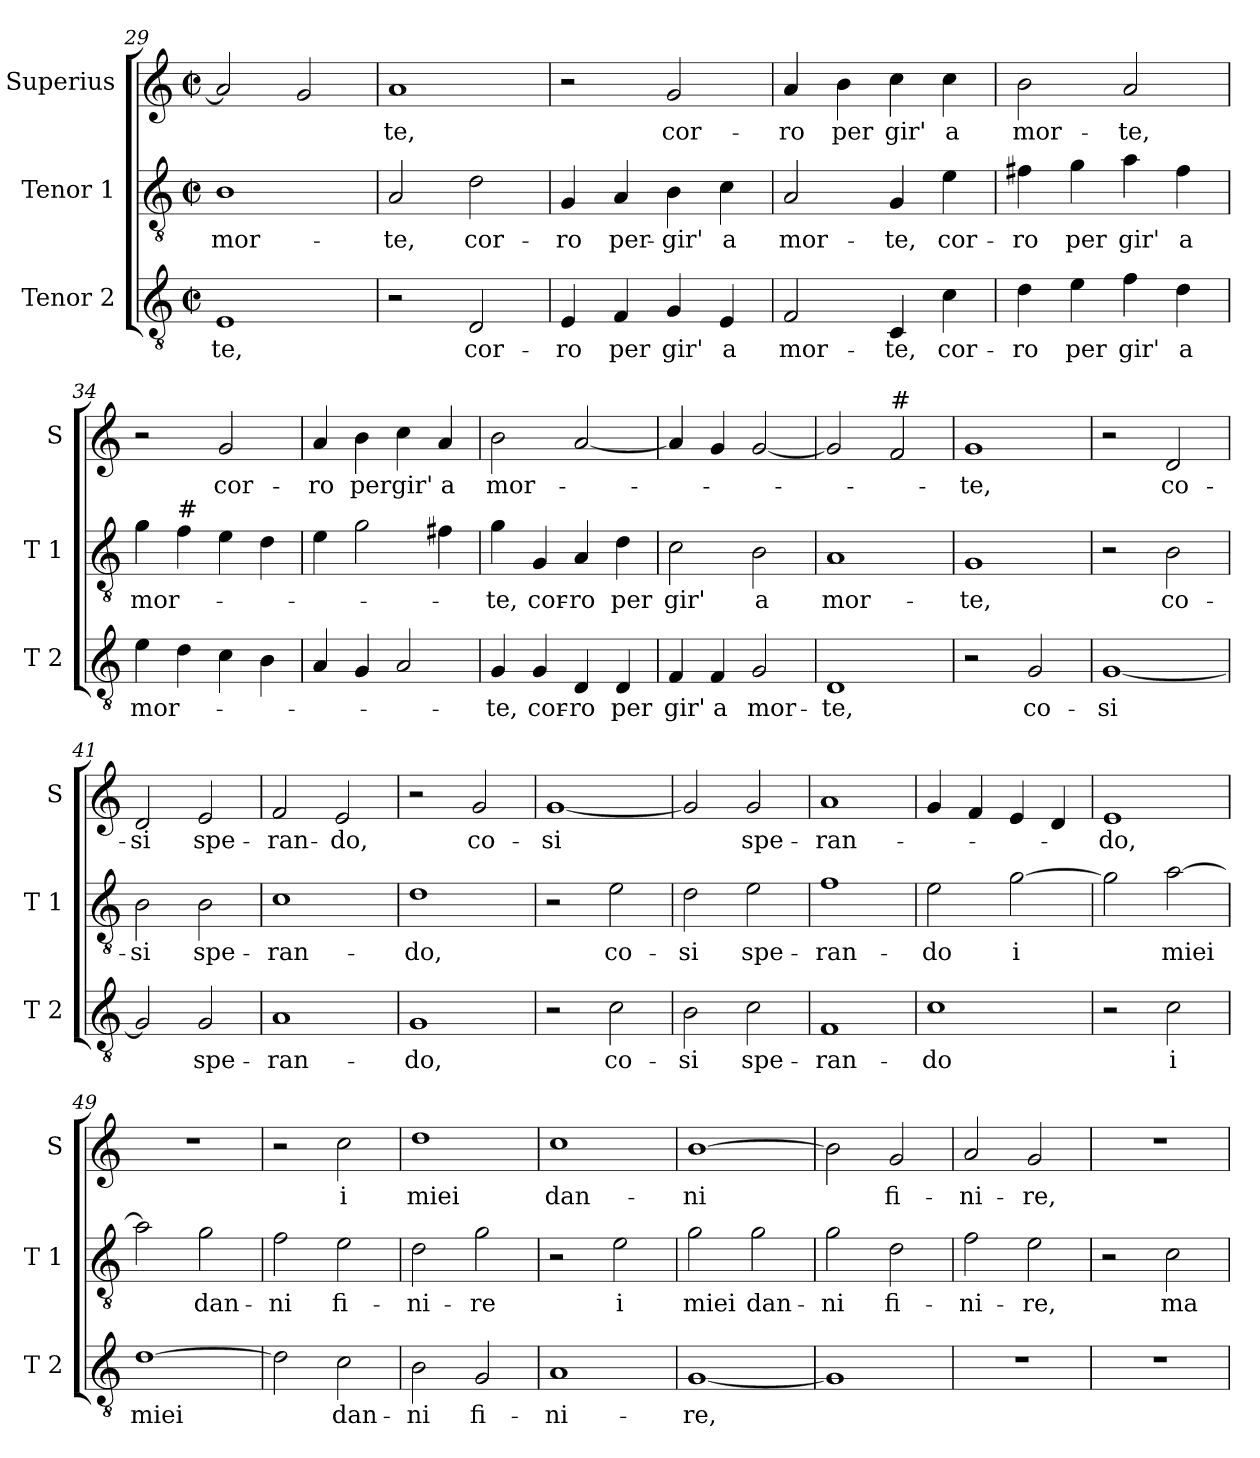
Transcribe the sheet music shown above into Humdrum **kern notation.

**kern	**text	**kern	**text	**kern	**text
*part3	*part3	*part2	*part2	*part1	*part1
*staff3	*staff3	*staff2	*staff2	*staff1	*staff1
*I"Tenor 2	*	*I"Tenor 1	*	*I"Superius	*
*I'T 2	*	*I'T 1	*	*I'S	*
*clefGv2	*	*clefGv2	*	*clefG2	*
*k[]	*	*k[]	*	*k[]	*
*C:	*	*C:	*	*C:	*
*M2/2	*	*M2/2	*	*M2/2	*
*met(c|)	*	*met(c|)	*	*met(c|)	*
=29	=29	=29	=29	=29	=29
!	!LO:LY:b	!	!LO:LY:b	!	!
1E	-te,	1B	mor-	2a/]	.
.	.	.	.	2g/	.
!!LO:LB:g=z
=30	=30	=30	=30	=30	=30
!	!	!	!LO:LY:b	!	!LO:LY:b
2r	.	2A/	-te,	1a	-te,
!	!LO:LY:b	!	!LO:LY:b	!	!
2D/	cor-	2d\	cor-	.	.
=31	=31	=31	=31	=31	=31
!	!LO:LY:b	!	!LO:LY:b	!	!
4E/	-ro	4G/	-ro	2r	.
!	!LO:LY:b	!	!LO:LY:b	!	!
4F/	per	4A/	per-	.	.
!	!LO:LY:b	!	!LO:LY:b	!	!LO:LY:b
4G/	gir'	4B\	-gir'	2g/	cor-
!	!LO:LY:b	!	!LO:LY:b	!	!
4E/	a	4c\	a	.	.
=32	=32	=32	=32	=32	=32
!	!LO:LY:b	!	!LO:LY:b	!	!LO:LY:b
2F/	mor-	2A/	mor-	4a/	-ro
!	!	!	!	!	!LO:LY:b
.	.	.	.	4b\	per
!	!LO:LY:b	!	!LO:LY:b	!	!LO:LY:b
4C/	-te,	4G/	-te,	4cc\	gir'
!	!LO:LY:b	!	!LO:LY:b	!	!LO:LY:b
4c\	cor-	4e\	cor-	4cc\	a
=33	=33	=33	=33	=33	=33
!	!LO:LY:b	!	!LO:LY:b	!	!LO:LY:b
4d\	-ro	4f#X\	-ro	2b\	mor-
!	!LO:LY:b	!	!LO:LY:b	!	!
4e\	per	4g\	per	.	.
!	!LO:LY:b	!	!LO:LY:b	!	!LO:LY:b
4f\	gir'	4a\	gir'	2a/	-te,
!	!LO:LY:b	!	!LO:LY:b	!	!
4d\	a	4f#\	a	.	.
=34	=34	=34	=34	=34	=34
!	!LO:LY:b	!	!LO:LY:b	!	!
4e\	mor-	4g\	mor-	2r	.
!	!	!LO:TX:a:t=#	!	!	!
4d\	.	4f\	.	.	.
!	!	!	!	!	!LO:LY:b
4c\	.	4e\	.	2g/	cor-
4B\	.	4d\	.	.	.
=35	=35	=35	=35	=35	=35
!	!	!	!	!	!LO:LY:b
4A/	.	4e\	.	4a/	-ro
!	!	!	!	!	!LO:LY:b
4G/	.	2g\	.	4b\	per
!	!	!	!	!	!LO:LY:b
2A/	.	.	.	4cc\	gir'
!	!	!	!	!	!LO:LY:b
.	.	4f#X\	.	4a/	a
!!LO:LB:g=z
=36	=36	=36	=36	=36	=36
!	!LO:LY:b	!	!LO:LY:b	!	!LO:LY:b
4G/	-te,	4g\	-te,	2b\	mor-
!	!LO:LY:b	!	!LO:LY:b	!	!
4G/	cor-	4G/	cor-	.	.
!	!LO:LY:b	!	!LO:LY:b	!	!
4D/	-ro	4A/	-ro	[2a/	.
!	!LO:LY:b	!	!LO:LY:b	!	!
4D/	per	4d\	per	.	.
=37	=37	=37	=37	=37	=37
!	!LO:LY:b	!	!LO:LY:b	!	!
4F/	gir'	2c\	gir'	4a/]	.
!	!LO:LY:b	!	!	!	!
4F/	a	.	.	4g/	.
!	!LO:LY:b	!	!LO:LY:b	!	!
2G/	mor-	2B\	a	[2g/	.
=38	=38	=38	=38	=38	=38
!	!LO:LY:b	!	!LO:LY:b	!	!
1D	-te,	1A	mor-	2g/]	.
!	!	!	!	!LO:TX:a:t=#	!
.	.	.	.	2f/	.
=39	=39	=39	=39	=39	=39
!	!	!	!LO:LY:b	!	!LO:LY:b
2r	.	1G	-te,	1g	-te,
!	!LO:LY:b	!	!	!	!
2G/	co-	.	.	.	.
=40	=40	=40	=40	=40	=40
!	!LO:LY:b	!	!	!	!
[1G	-si	2r	.	2r	.
!	!	!	!LO:LY:b	!	!LO:LY:b
.	.	2B\	co-	2d/	co-
=41	=41	=41	=41	=41	=41
!	!	!	!LO:LY:b	!	!LO:LY:b
2G/]	.	2B\	-si	2d/	-si
!	!LO:LY:b	!	!LO:LY:b	!	!LO:LY:b
2G/	spe-	2B\	spe-	2e/	spe-
=42	=42	=42	=42	=42	=42
!	!LO:LY:b	!	!LO:LY:b	!	!LO:LY:b
1A	-ran-	1c	-ran-	2f/	-ran-
!	!	!	!	!	!LO:LY:b
.	.	.	.	2e/	-do,
!!LO:LB:g=z
=43	=43	=43	=43	=43	=43
!	!LO:LY:b	!	!LO:LY:b	!	!
1G	-do,	1d	-do,	2r	.
!	!	!	!	!	!LO:LY:b
.	.	.	.	2g/	co-
=44	=44	=44	=44	=44	=44
!	!	!	!	!	!LO:LY:b
2r	.	2r	.	[1g	-si
!	!LO:LY:b	!	!LO:LY:b	!	!
2c\	co-	2e\	co-	.	.
=45	=45	=45	=45	=45	=45
!	!LO:LY:b	!	!LO:LY:b	!	!
2B\	-si	2d\	-si	2g/]	.
!	!LO:LY:b	!	!LO:LY:b	!	!LO:LY:b
2c\	spe-	2e\	spe-	2g/	spe-
=46	=46	=46	=46	=46	=46
!	!LO:LY:b	!	!LO:LY:b	!	!LO:LY:b
1F	-ran-	1f	-ran-	1a	-ran-
=47	=47	=47	=47	=47	=47
!	!LO:LY:b	!	!LO:LY:b	!	!
1c	-do	2e\	-do	4g/	.
.	.	.	.	4f/	.
!	!	!	!LO:LY:b	!	!
.	.	[2g\	i	4e/	.
.	.	.	.	4d/	.
=48	=48	=48	=48	=48	=48
!	!	!	!	!	!LO:LY:b
2r	.	2g\]	.	1e	-do,
!	!LO:LY:b	!	!LO:LY:b	!	!
2c\	i	[2a\	miei	.	.
=49	=49	=49	=49	=49	=49
!	!LO:LY:b	!	!	!	!
[1d	miei	2a\]	.	1r	.
!	!	!	!LO:LY:b	!	!
.	.	2g\	dan-	.	.
=50	=50	=50	=50	=50	=50
!	!	!	!LO:LY:b	!	!
2d\]	.	2f\	-ni	2r	.
!	!LO:LY:b	!	!LO:LY:b	!	!LO:LY:b
2c\	dan-	2e\	fi-	2cc\	i
!!LO:PB:g=z
=51	=51	=51	=51	=51	=51
!	!LO:LY:b	!	!LO:LY:b	!	!LO:LY:b
2B\	-ni	2d\	-ni-	1dd	miei
!	!LO:LY:b	!	!LO:LY:b	!	!
2G/	fi-	2g\	-re	.	.
=52	=52	=52	=52	=52	=52
!	!LO:LY:b	!	!	!	!LO:LY:b
1A	-ni-	2r	.	1cc	dan-
!	!	!	!LO:LY:b	!	!
.	.	2e\	i	.	.
=53	=53	=53	=53	=53	=53
!	!LO:LY:b	!	!LO:LY:b	!	!LO:LY:b
[1G	-re,	2g\	miei	[1b	-ni
!	!	!	!LO:LY:b	!	!
.	.	2g\	dan-	.	.
=54	=54	=54	=54	=54	=54
!	!	!	!LO:LY:b	!	!
1G]	.	2g\	-ni	2b\]	.
!	!	!	!LO:LY:b	!	!LO:LY:b
.	.	2d\	fi-	2g/	fi-
=55	=55	=55	=55	=55	=55
!	!	!	!LO:LY:b	!	!LO:LY:b
1r	.	2f\	-ni-	2a/	-ni-
!	!	!	!LO:LY:b	!	!LO:LY:b
.	.	2e\	-re,	2g/	-re,
=56	=56	=56	=56	=56	=56
1r	.	2r	.	1r	.
!	!	!	!LO:LY:b	!	!
.	.	2c\	ma	.	.
=	=	=	=	=	=
*-	*-	*-	*-	*-	*-
